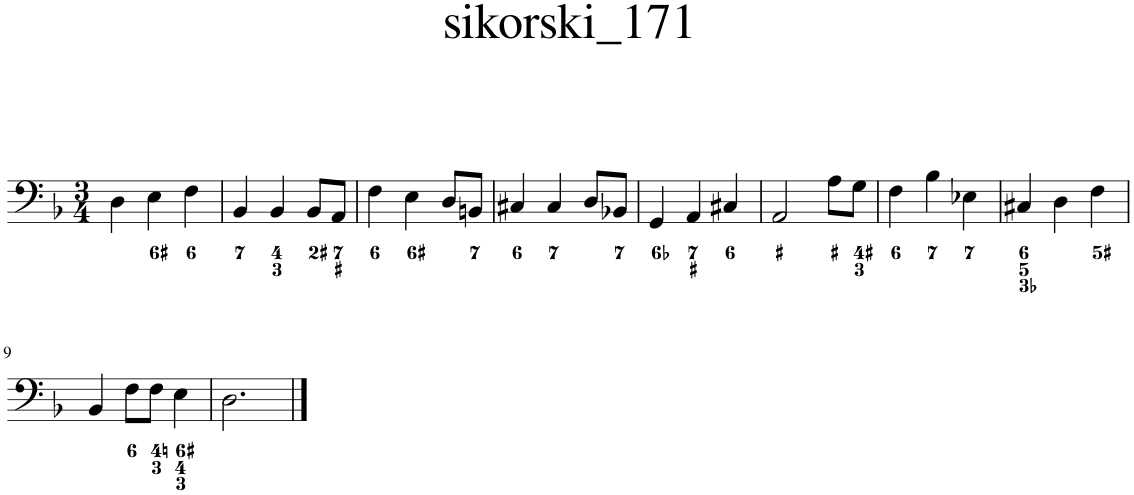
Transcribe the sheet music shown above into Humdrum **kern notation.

**kern
*part1
*staff1
*I"Piano
*I'Pno.
*clefF4
*k[b-]
*M3/4
=1
4D\
4E\
4F\
=2
4BB-/
4BB-/
8BB-/L
8AA/J
=3
4F\
4E\
8D/L
8BBn/J
=4
4C#X/
4C#/
8D/L
8BB-X/J
=5
4GG/
4AA/
4C#X/
=6
2AA/
8A\L
8G\J
=7
4F\
4B-\
4E-X\
=8
4C#X/
4D\
4F\
!!LO:LB:g=z
=9
4BB-/
8F\L
8F\J
4E\
=10
2.D\
==
*-
